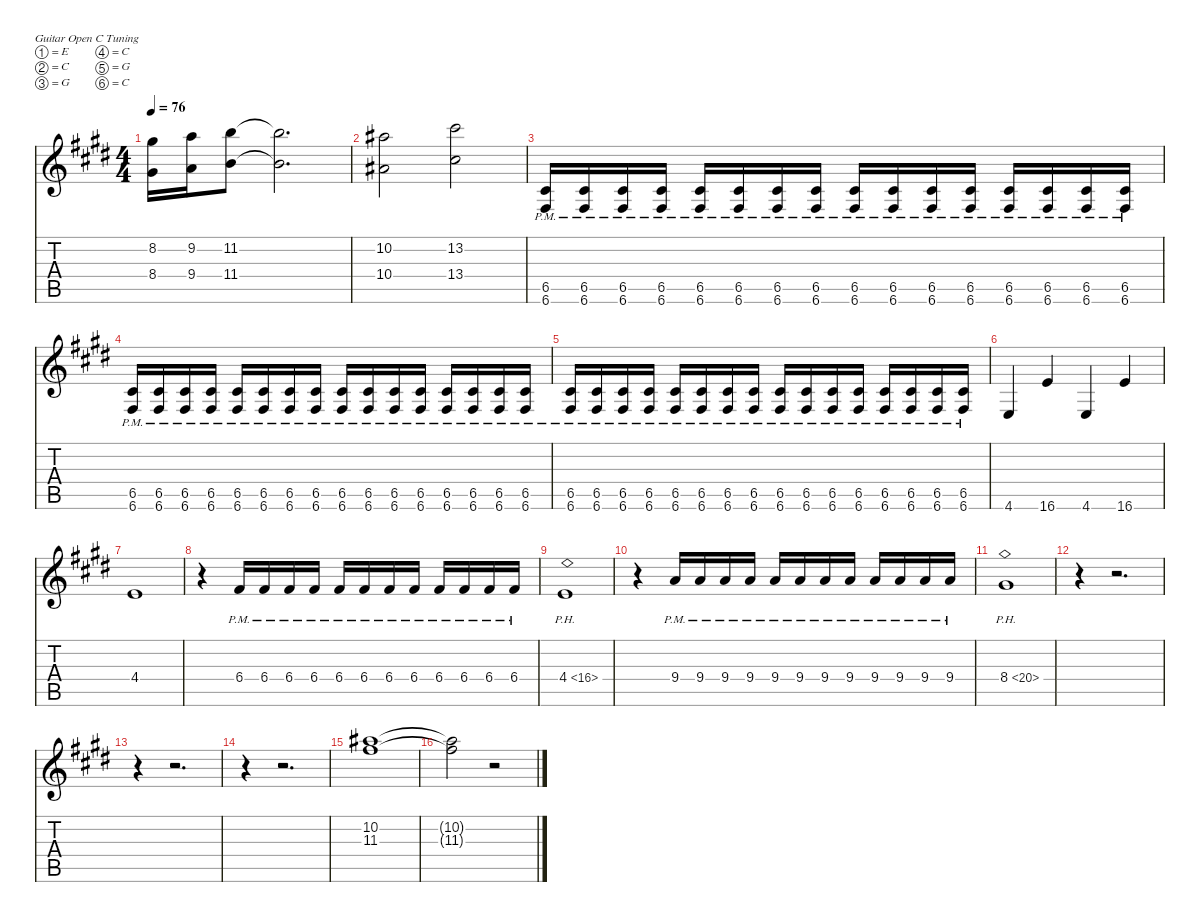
\defaultSystemsLayout 4
\hideDynamics
\bracketExtendMode nobrackets
\singleTrackTrackNamePolicy hidden
\multiTrackTrackNamePolicy hidden
\firstSystemTrackNameMode fullname
\otherSystemsTrackNameOrientation horizontal
\track ("Guitar 2" "dist.guit.") {instrument distortionguitar}
\staff {score tabs}
\tuning (E4 C4 G3 C3 G2 C2)
\ts (4 4)
\tempo 76
\clef g2
\ks e
(8.2{acc #} 8.4{acc #}).16{dy f beam Down} (9.2{acc forcenatural} 9.4{acc forcenatural}).16{beam Down} (11.2{acc forcenatural} 11.4{acc forcenatural}).8{beam Down} (11.2{t acc forcenatural} 11.4{t acc forcenatural}).2{d beam Down} |
(10.2{acc #} 10.4{acc #}).2{beam Down} (13.2{acc #} 13.4{acc #}).2{beam Down} |
(6.5{pm acc #} 6.6{pm acc #}).16{beam Up} (6.5{pm acc #} 6.6{pm acc #}).16{beam Up} (6.5{pm acc #} 6.6{pm acc #}).16{beam Up} (6.5{pm acc #} 6.6{pm acc #}).16{beam Up} (6.5{pm acc #} 6.6{pm acc #}).16{beam Up} (6.5{pm acc #} 6.6{pm acc #}).16{beam Up} (6.5{pm acc #} 6.6{pm acc #}).16{beam Up} (6.5{pm acc #} 6.6{pm acc #}).16{beam Up} (6.5{pm acc #} 6.6{pm acc #}).16{beam Up} (6.5{pm acc #} 6.6{pm acc #}).16{beam Up} (6.5{pm acc #} 6.6{pm acc #}).16{beam Up} (6.5{pm acc #} 6.6{pm acc #}).16{beam Up} (6.5{pm acc #} 6.6{pm acc #}).16{beam Up} (6.5{pm acc #} 6.6{pm acc #}).16{beam Up} (6.5{pm acc #} 6.6{pm acc #}).16{beam Up} (6.5{pm acc #} 6.6{pm acc #}).16{beam Up} |
(6.5{pm acc #} 6.6{pm acc #}).16{beam Up} (6.5{pm acc #} 6.6{pm acc #}).16{beam Up} (6.5{pm acc #} 6.6{pm acc #}).16{beam Up} (6.5{pm acc #} 6.6{pm acc #}).16{beam Up} (6.5{pm acc #} 6.6{pm acc #}).16{beam Up} (6.5{pm acc #} 6.6{pm acc #}).16{beam Up} (6.5{pm acc #} 6.6{pm acc #}).16{beam Up} (6.5{pm acc #} 6.6{pm acc #}).16{beam Up} (6.5{pm acc #} 6.6{pm acc #}).16{beam Up} (6.5{pm acc #} 6.6{pm acc #}).16{beam Up} (6.5{pm acc #} 6.6{pm acc #}).16{beam Up} (6.5{pm acc #} 6.6{pm acc #}).16{beam Up} (6.5{pm acc #} 6.6{pm acc #}).16{beam Up} (6.5{pm acc #} 6.6{pm acc #}).16{beam Up} (6.5{pm acc #} 6.6{pm acc #}).16{beam Up} (6.5{pm acc #} 6.6{pm acc #}).16{beam Up} |
(6.5{pm acc #} 6.6{pm acc #}).16{beam Up} (6.5{pm acc #} 6.6{pm acc #}).16{beam Up} (6.5{pm acc #} 6.6{pm acc #}).16{beam Up} (6.5{pm acc #} 6.6{pm acc #}).16{beam Up} (6.5{pm acc #} 6.6{pm acc #}).16{beam Up} (6.5{pm acc #} 6.6{pm acc #}).16{beam Up} (6.5{pm acc #} 6.6{pm acc #}).16{beam Up} (6.5{pm acc #} 6.6{pm acc #}).16{beam Up} (6.5{pm acc #} 6.6{pm acc #}).16{beam Up} (6.5{pm acc #} 6.6{pm acc #}).16{beam Up} (6.5{pm acc #} 6.6{pm acc #}).16{beam Up} (6.5{pm acc #} 6.6{pm acc #}).16{beam Up} (6.5{pm acc #} 6.6{pm acc #}).16{beam Up} (6.5{pm acc #} 6.6{pm acc #}).16{beam Up} (6.5{pm acc #} 6.6{pm acc #}).16{beam Up} (6.5{pm acc #} 6.6{pm acc #}).16{beam Up} |
4.6{acc forcenatural}.4{beam Up} 16.6{acc forcenatural}.4{beam Up} 4.6{acc forcenatural}.4{beam Up} 16.6{acc forcenatural}.4{beam Up} |
4.4{acc forcenatural}.1{beam Up} |
r.4{beam Down} 6.4{pm acc #}.16{beam Up} 6.4{pm acc #}.16{beam Up} 6.4{pm acc #}.16{beam Up} 6.4{pm acc #}.16{beam Up} 6.4{pm acc #}.16{beam Up} 6.4{pm acc #}.16{beam Up} 6.4{pm acc #}.16{beam Up} 6.4{pm acc #}.16{beam Up} 6.4{pm acc #}.16{beam Up} 6.4{pm acc #}.16{beam Up} 6.4{pm acc #}.16{beam Up} 6.4{pm acc #}.16{beam Up} |
4.4{ph 12 acc forcenatural}.1{beam Up} |
r.4{beam Down} 9.4{pm acc forcenatural}.16{beam Up} 9.4{pm acc forcenatural}.16{beam Up} 9.4{pm acc forcenatural}.16{beam Up} 9.4{pm acc forcenatural}.16{beam Up} 9.4{pm acc forcenatural}.16{beam Up} 9.4{pm acc forcenatural}.16{beam Up} 9.4{pm acc forcenatural}.16{beam Up} 9.4{pm acc forcenatural}.16{beam Up} 9.4{pm acc forcenatural}.16{beam Up} 9.4{pm acc forcenatural}.16{beam Up} 9.4{pm acc forcenatural}.16{beam Up} 9.4{pm acc forcenatural}.16{beam Up} |
8.4{ph 12 acc #}.1{beam Down} |
r.4{beam Down} r.2{d beam Down} |
r.4{beam Down} r.2{d beam Down} |
r.4{beam Down} r.2{d beam Down} |
(10.2{acc #} 11.3{acc #}).1{dy mp beam Down} |
(10.2{t acc #} 11.3{t acc #}).2{dy f beam Down} r.2{beam Down}
